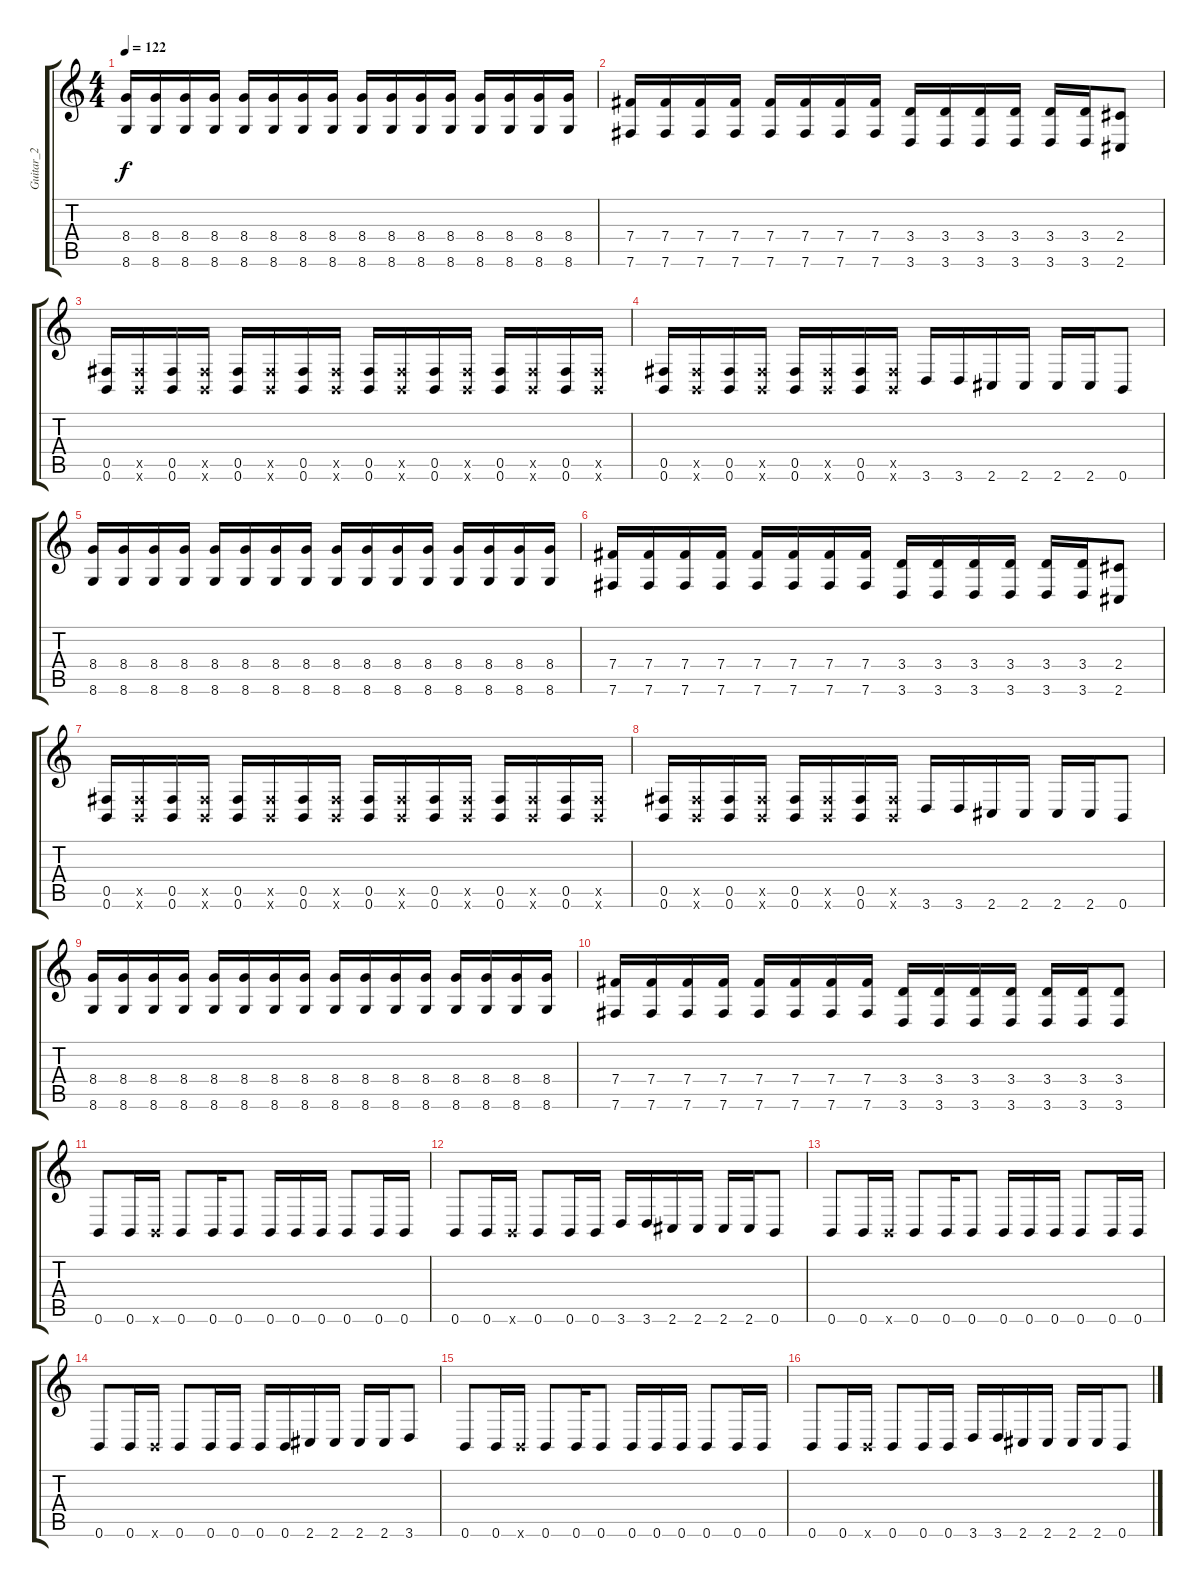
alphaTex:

\track ("Guitar_2" "Guitar_2") {instrument distortionguitar}
\staff {score tabs}
\tuning (Db4 Ab3 E3 B2 Gb2 B1) {hide}
\ts (4 4)
\tempo 122
\clef g2
\ks c
(8.4 8.6).16{dy f} (8.4 8.6).16 (8.4 8.6).16 (8.4 8.6).16 (8.4 8.6).16 (8.4 8.6).16 (8.4 8.6).16 (8.4 8.6).16 (8.4 8.6).16 (8.4 8.6).16 (8.4 8.6).16 (8.4 8.6).16 (8.4 8.6).16 (8.4 8.6).16 (8.4 8.6).16 (8.4 8.6).16 |
(7.4 7.6).16 (7.4 7.6).16 (7.4 7.6).16 (7.4 7.6).16 (7.4 7.6).16 (7.4 7.6).16 (7.4 7.6).16 (7.4 7.6).16 (3.4 3.6).16 (3.4 3.6).16 (3.4 3.6).16 (3.4 3.6).16 (3.4 3.6).16 (3.4 3.6).16 (2.4 2.6).8 |
(0.5 0.6).16 (0.5{x} 0.6{x}).16 (0.5 0.6).16 (0.5{x} 0.6{x}).16 (0.5 0.6).16 (0.5{x} 0.6{x}).16 (0.5 0.6).16 (0.5{x} 0.6{x}).16 (0.5 0.6).16 (0.5{x} 0.6{x}).16 (0.5 0.6).16 (0.5{x} 0.6{x}).16 (0.5 0.6).16 (0.5{x} 0.6{x}).16 (0.5 0.6).16 (0.5{x} 0.6{x}).16 |
(0.5 0.6).16 (0.5{x} 0.6{x}).16 (0.5 0.6).16 (0.5{x} 0.6{x}).16 (0.5 0.6).16 (0.5{x} 0.6{x}).16 (0.5 0.6).16 (0.5{x} 0.6{x}).16 3.6.16 3.6.16 2.6.16 2.6.16 2.6.16 2.6.16 0.6.8 |
(8.4 8.6).16 (8.4 8.6).16 (8.4 8.6).16 (8.4 8.6).16 (8.4 8.6).16 (8.4 8.6).16 (8.4 8.6).16 (8.4 8.6).16 (8.4 8.6).16 (8.4 8.6).16 (8.4 8.6).16 (8.4 8.6).16 (8.4 8.6).16 (8.4 8.6).16 (8.4 8.6).16 (8.4 8.6).16 |
(7.4 7.6).16 (7.4 7.6).16 (7.4 7.6).16 (7.4 7.6).16 (7.4 7.6).16 (7.4 7.6).16 (7.4 7.6).16 (7.4 7.6).16 (3.4 3.6).16 (3.4 3.6).16 (3.4 3.6).16 (3.4 3.6).16 (3.4 3.6).16 (3.4 3.6).16 (2.4 2.6).8 |
(0.5 0.6).16 (0.5{x} 0.6{x}).16 (0.5 0.6).16 (0.5{x} 0.6{x}).16 (0.5 0.6).16 (0.5{x} 0.6{x}).16 (0.5 0.6).16 (0.5{x} 0.6{x}).16 (0.5 0.6).16 (0.5{x} 0.6{x}).16 (0.5 0.6).16 (0.5{x} 0.6{x}).16 (0.5 0.6).16 (0.5{x} 0.6{x}).16 (0.5 0.6).16 (0.5{x} 0.6{x}).16 |
(0.5 0.6).16 (0.5{x} 0.6{x}).16 (0.5 0.6).16 (0.5{x} 0.6{x}).16 (0.5 0.6).16 (0.5{x} 0.6{x}).16 (0.5 0.6).16 (0.5{x} 0.6{x}).16 3.6.16 3.6.16 2.6.16 2.6.16 2.6.16 2.6.16 0.6.8 |
(8.4 8.6).16 (8.4 8.6).16 (8.4 8.6).16 (8.4 8.6).16 (8.4 8.6).16 (8.4 8.6).16 (8.4 8.6).16 (8.4 8.6).16 (8.4 8.6).16 (8.4 8.6).16 (8.4 8.6).16 (8.4 8.6).16 (8.4 8.6).16 (8.4 8.6).16 (8.4 8.6).16 (8.4 8.6).16 |
(7.4 7.6).16 (7.4 7.6).16 (7.4 7.6).16 (7.4 7.6).16 (7.4 7.6).16 (7.4 7.6).16 (7.4 7.6).16 (7.4 7.6).16 (3.4 3.6).16 (3.4 3.6).16 (3.4 3.6).16 (3.4 3.6).16 (3.4 3.6).16 (3.4 3.6).16 (3.4 3.6).8 |
0.6.8 0.6.16 0.6{x}.16 0.6.8 0.6.16 0.6.8 0.6.16 0.6.16 0.6.16 0.6.8 0.6.16 0.6.16 |
0.6.8 0.6.16 0.6{x}.16 0.6.8 0.6.16 0.6.16 3.6.16 3.6.16 2.6.16 2.6.16 2.6.16 2.6.16 0.6.8 |
0.6.8 0.6.16 0.6{x}.16 0.6.8 0.6.16 0.6.8 0.6.16 0.6.16 0.6.16 0.6.8 0.6.16 0.6.16 |
0.6.8 0.6.16 0.6{x}.16 0.6.8 0.6.16 0.6.16 0.6.16 0.6.16 2.6.16 2.6.16 2.6.16 2.6.16 3.6.8 |
0.6.8 0.6.16 0.6{x}.16 0.6.8 0.6.16 0.6.8 0.6.16 0.6.16 0.6.16 0.6.8 0.6.16 0.6.16 |
0.6.8 0.6.16 0.6{x}.16 0.6.8 0.6.16 0.6.16 3.6.16 3.6.16 2.6.16 2.6.16 2.6.16 2.6.16 0.6.8
